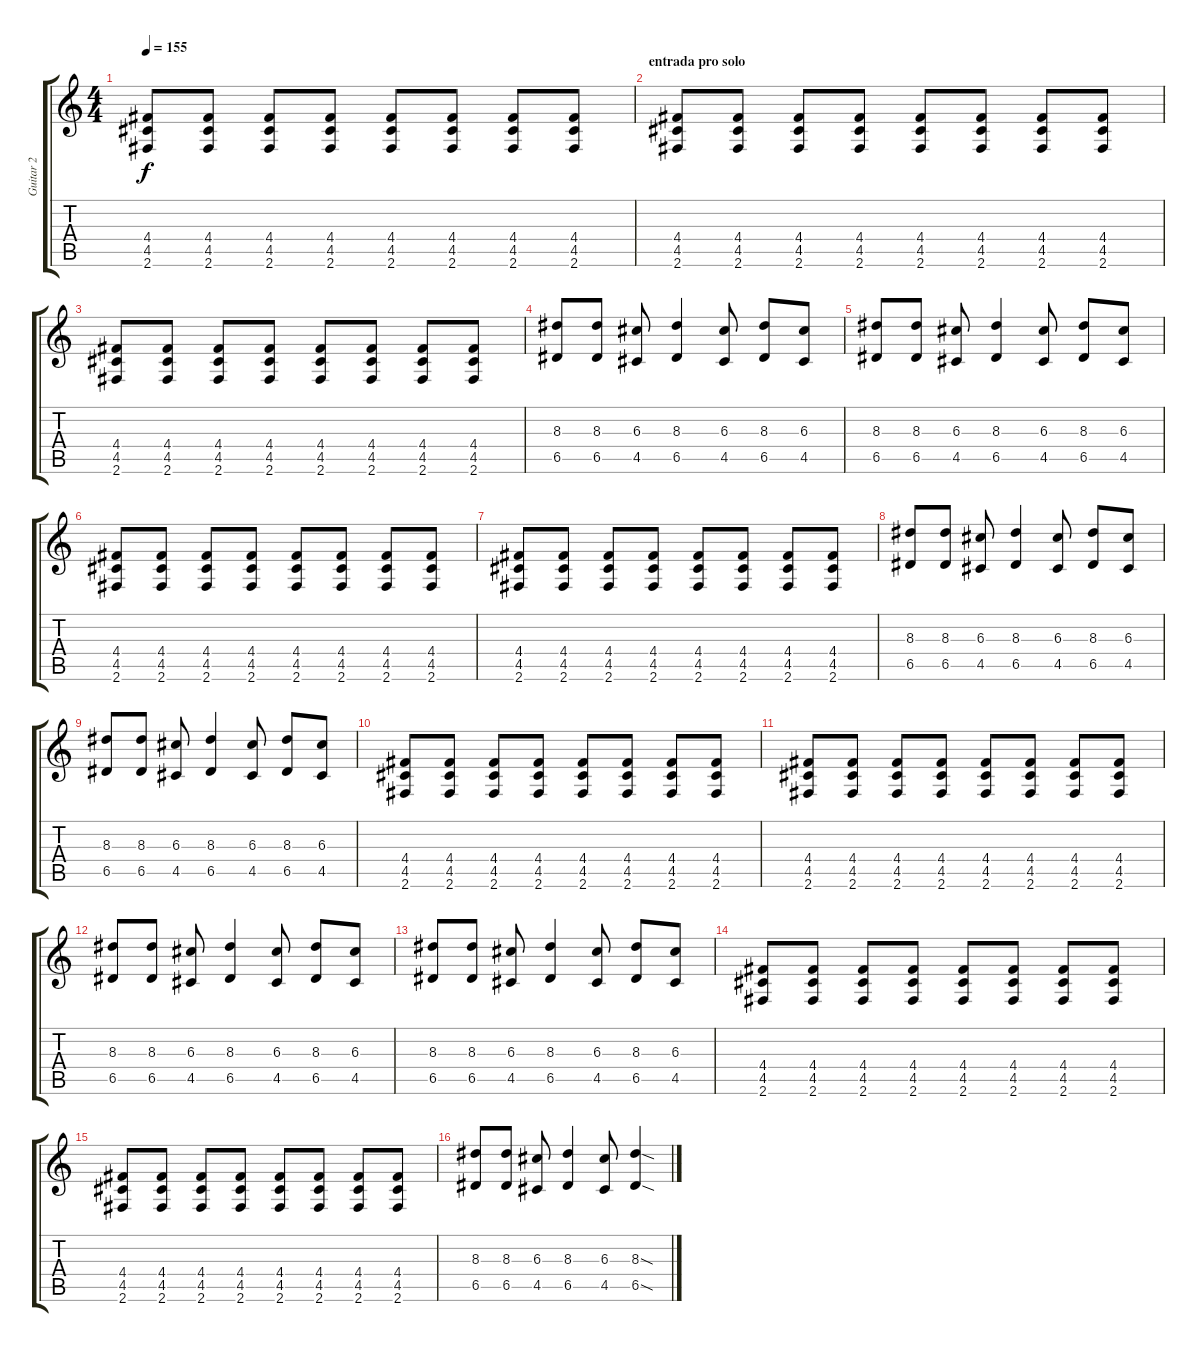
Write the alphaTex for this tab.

\track ("Guitar 2" "Guitar 2") {instrument distortionguitar}
\staff {score tabs}
\tuning (E4 B3 G3 D3 A2 E2) {hide}
\ts (4 4)
\tempo 155
\clef g2
\ks c
(4.4 4.5 2.6).8{dy f} (4.4 4.5 2.6).8 (4.4 4.5 2.6).8 (4.4 4.5 2.6).8 (4.4 4.5 2.6).8 (4.4 4.5 2.6).8 (4.4 4.5 2.6).8 (4.4 4.5 2.6).8 |
\section ("" "entrada pro solo")
(4.4 4.5 2.6).8 (4.4 4.5 2.6).8 (4.4 4.5 2.6).8 (4.4 4.5 2.6).8 (4.4 4.5 2.6).8 (4.4 4.5 2.6).8 (4.4 4.5 2.6).8 (4.4 4.5 2.6).8 |
(4.4 4.5 2.6).8 (4.4 4.5 2.6).8 (4.4 4.5 2.6).8 (4.4 4.5 2.6).8 (4.4 4.5 2.6).8 (4.4 4.5 2.6).8 (4.4 4.5 2.6).8 (4.4 4.5 2.6).8 |
(8.3 6.5).8 (8.3 6.5).8 (6.3 4.5).8 (8.3 6.5).4 (6.3 4.5).8 (8.3 6.5).8 (6.3 4.5).8 |
(8.3 6.5).8 (8.3 6.5).8 (6.3 4.5).8 (8.3 6.5).4 (6.3 4.5).8 (8.3 6.5).8 (6.3 4.5).8 |
(4.4 4.5 2.6).8 (4.4 4.5 2.6).8 (4.4 4.5 2.6).8 (4.4 4.5 2.6).8 (4.4 4.5 2.6).8 (4.4 4.5 2.6).8 (4.4 4.5 2.6).8 (4.4 4.5 2.6).8 |
(4.4 4.5 2.6).8 (4.4 4.5 2.6).8 (4.4 4.5 2.6).8 (4.4 4.5 2.6).8 (4.4 4.5 2.6).8 (4.4 4.5 2.6).8 (4.4 4.5 2.6).8 (4.4 4.5 2.6).8 |
(8.3 6.5).8 (8.3 6.5).8 (6.3 4.5).8 (8.3 6.5).4 (6.3 4.5).8 (8.3 6.5).8 (6.3 4.5).8 |
(8.3 6.5).8 (8.3 6.5).8 (6.3 4.5).8 (8.3 6.5).4 (6.3 4.5).8 (8.3 6.5).8 (6.3 4.5).8 |
(4.4 4.5 2.6).8 (4.4 4.5 2.6).8 (4.4 4.5 2.6).8 (4.4 4.5 2.6).8 (4.4 4.5 2.6).8 (4.4 4.5 2.6).8 (4.4 4.5 2.6).8 (4.4 4.5 2.6).8 |
(4.4 4.5 2.6).8 (4.4 4.5 2.6).8 (4.4 4.5 2.6).8 (4.4 4.5 2.6).8 (4.4 4.5 2.6).8 (4.4 4.5 2.6).8 (4.4 4.5 2.6).8 (4.4 4.5 2.6).8 |
(8.3 6.5).8 (8.3 6.5).8 (6.3 4.5).8 (8.3 6.5).4 (6.3 4.5).8 (8.3 6.5).8 (6.3 4.5).8 |
(8.3 6.5).8 (8.3 6.5).8 (6.3 4.5).8 (8.3 6.5).4 (6.3 4.5).8 (8.3 6.5).8 (6.3 4.5).8 |
(4.4 4.5 2.6).8 (4.4 4.5 2.6).8 (4.4 4.5 2.6).8 (4.4 4.5 2.6).8 (4.4 4.5 2.6).8 (4.4 4.5 2.6).8 (4.4 4.5 2.6).8 (4.4 4.5 2.6).8 |
(4.4 4.5 2.6).8 (4.4 4.5 2.6).8 (4.4 4.5 2.6).8 (4.4 4.5 2.6).8 (4.4 4.5 2.6).8 (4.4 4.5 2.6).8 (4.4 4.5 2.6).8 (4.4 4.5 2.6).8 |
(8.3 6.5).8 (8.3 6.5).8 (6.3 4.5).8 (8.3 6.5).4 (6.3 4.5).8 (8.3{sod} 6.5{sod}).4
